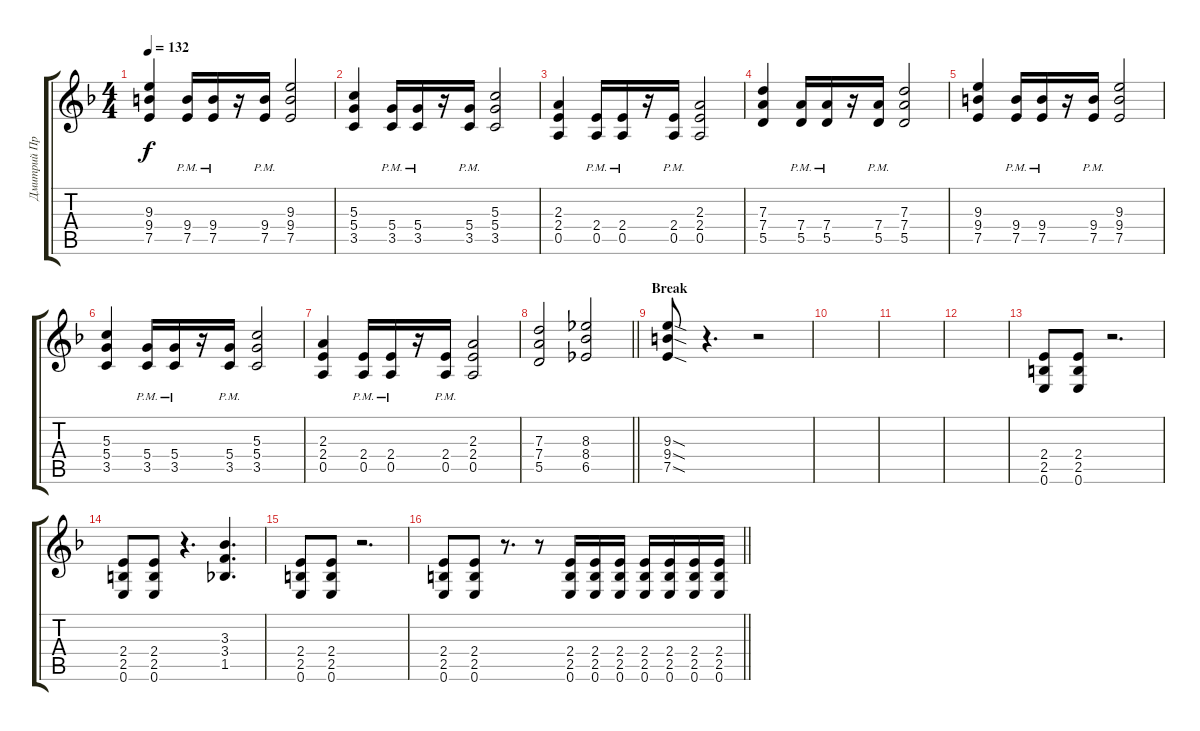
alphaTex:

\track ("Дмитрий Процко" "Дмитрий Пр") {instrument distortionguitar}
\staff {score tabs}
\tuning (E4 B3 G3 D3 A2 E2) {hide}
\ts (4 4)
\tempo 132
\clef g2
\ks f
(9.3 9.4 7.5).4{dy f} (9.4{pm} 7.5{pm}).16 (9.4{pm} 7.5{pm}).16 r.16 (9.4{pm} 7.5{pm}).16 (9.3 9.4 7.5).2 |
(5.3 5.4 3.5).4 (5.4{pm} 3.5{pm}).16 (5.4{pm} 3.5{pm}).16 r.16 (5.4{pm} 3.5{pm}).16 (5.3 5.4 3.5).2 |
(2.3 2.4 0.5).4 (2.4{pm} 0.5{pm}).16 (2.4{pm} 0.5{pm}).16 r.16 (2.4{pm} 0.5{pm}).16 (2.3 2.4 0.5).2 |
(7.3 7.4 5.5).4 (7.4{pm} 5.5{pm}).16 (7.4{pm} 5.5{pm}).16 r.16 (7.4{pm} 5.5{pm}).16 (7.3 7.4 5.5).2 |
(9.3 9.4 7.5).4 (9.4{pm} 7.5{pm}).16 (9.4{pm} 7.5{pm}).16 r.16 (9.4{pm} 7.5{pm}).16 (9.3 9.4 7.5).2 |
(5.3 5.4 3.5).4 (5.4{pm} 3.5{pm}).16 (5.4{pm} 3.5{pm}).16 r.16 (5.4{pm} 3.5{pm}).16 (5.3 5.4 3.5).2 |
(2.3 2.4 0.5).4 (2.4{pm} 0.5{pm}).16 (2.4{pm} 0.5{pm}).16 r.16 (2.4{pm} 0.5{pm}).16 (2.3 2.4 0.5).2 |
\barLineRight lightlight
(7.3 7.4 5.5).2 (8.3 8.4 6.5).2 |
\section ("" "Break")
(9.3{sod} 9.4{sod} 7.5{sod}).8 r.4{d} r.2 |
|
|
|
(2.4 2.5 0.6).8 (2.4 2.5 0.6).8 r.2{d} |
(2.4 2.5 0.6).8 (2.4 2.5 0.6).8 r.4{d} (3.3 3.4 1.5).4{d} |
(2.4 2.5 0.6).8 (2.4 2.5 0.6).8 r.2{d} |
\barLineRight lightlight
(2.4 2.5 0.6).8 (2.4 2.5 0.6).8 r.8{d} r.8 (2.4 2.5 0.6).16 (2.4 2.5 0.6).16 (2.4 2.5 0.6).16 (2.4 2.5 0.6).16 (2.4 2.5 0.6).16 (2.4 2.5 0.6).16 (2.4 2.5 0.6).16
